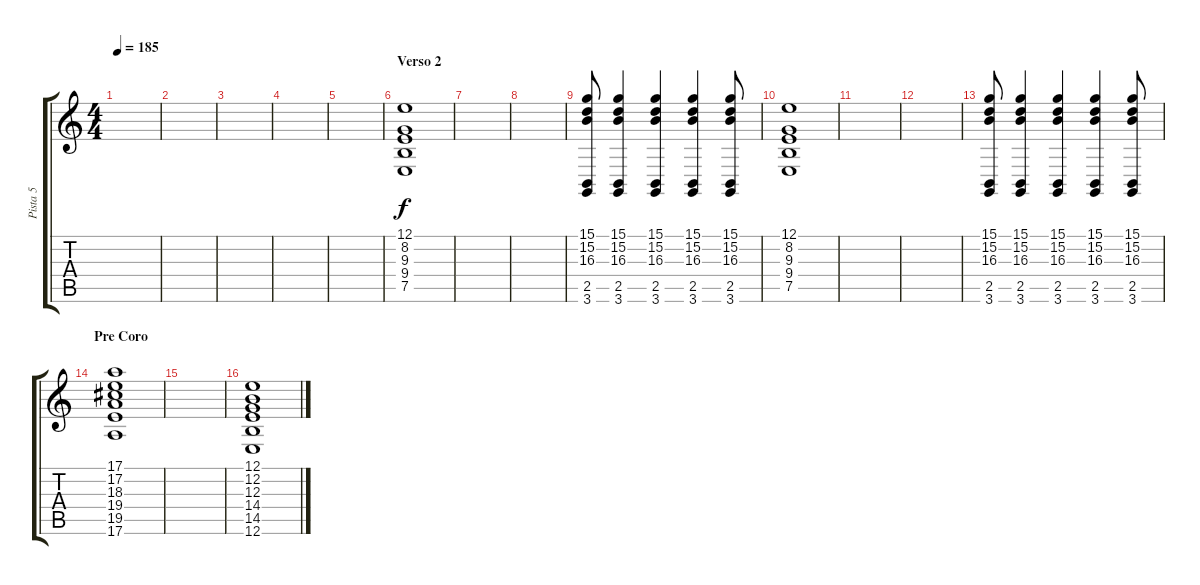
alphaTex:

\track ("Pista 5" "Pista 5") {instrument lead2sawtooth}
\staff {score tabs}
\tuning (E4 B3 G3 D3 A2 E2) {hide}
\ts (4 4)
\tempo 185
\clef g2
\ks c
|
|
|
|
|
\section ("" "Verso 2")
(12.1 8.2 9.3 9.4 7.5).1{volume 10 instrument orchestrahit} |
|
|
(15.1 15.2 16.3 2.5 3.6).8{volume 10 instrument orchestrahit} (15.1 15.2 16.3 2.5 3.6).4 (15.1 15.2 16.3 2.5 3.6).4 (15.1 15.2 16.3 2.5 3.6).4 (15.1 15.2 16.3 2.5 3.6).8 |
(12.1 8.2 9.3 9.4 7.5).1{volume 10 instrument orchestrahit} |
|
|
(15.1 15.2 16.3 2.5 3.6).8{volume 10 instrument orchestrahit} (15.1 15.2 16.3 2.5 3.6).4 (15.1 15.2 16.3 2.5 3.6).4 (15.1 15.2 16.3 2.5 3.6).4 (15.1 15.2 16.3 2.5 3.6).8 |
\section ("" "Pre Coro")
(17.1 17.2 18.3 19.4 19.5 17.6).1{volume 10 instrument orchestrahit} |
|
(12.1 12.2 12.3 14.4 14.5 12.6).1{volume 10 instrument orchestrahit}
